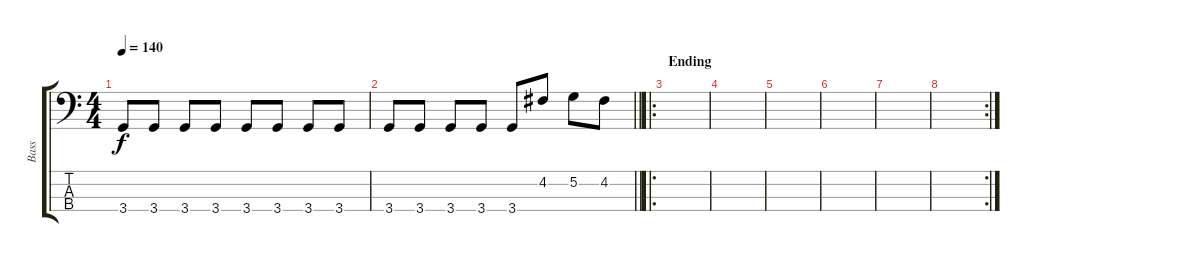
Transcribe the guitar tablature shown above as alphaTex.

\track ("Bass" "Bass") {instrument electricbasspick}
\staff {score tabs}
\tuning (G2 D2 A1 E1) {hide}
\ts (4 4)
\tempo 140
\clef f4
\ks c
3.4.8{dy f} 3.4.8 3.4.8 3.4.8 3.4.8 3.4.8 3.4.8 3.4.8 |
\barLineRight lightlight
3.4.8 3.4.8 3.4.8 3.4.8 3.4.8 4.2.8 5.2.8 4.2.8 |
\ro
\section ("" "Ending")
|
|
|
|
|
\rc 2
